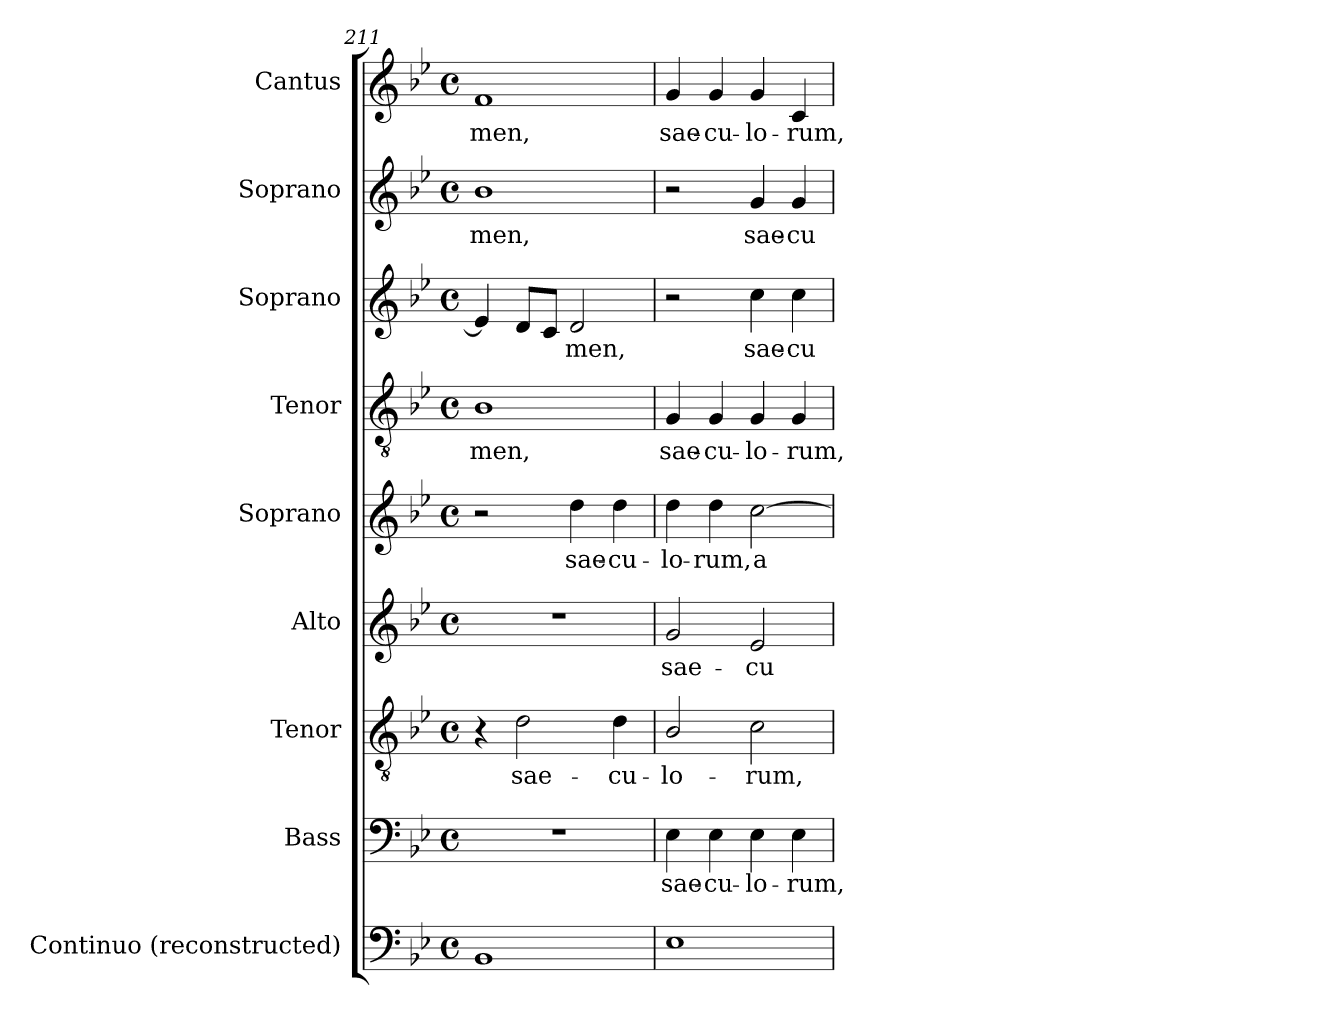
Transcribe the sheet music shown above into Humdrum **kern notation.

**kern	**kern	**text	**kern	**text	**kern	**text	**kern	**text	**kern	**text	**kern	**text	**kern	**text	**kern	**text
*part9	*part8	*part8	*part7	*part7	*part6	*part6	*part5	*part5	*part4	*part4	*part3	*part3	*part2	*part2	*part1	*part1
*staff9	*staff8	*staff8	*staff7	*staff7	*staff6	*staff6	*staff5	*staff5	*staff4	*staff4	*staff3	*staff3	*staff2	*staff2	*staff1	*staff1
*I"Continuo (reconstructed)	*I"Bass	*	*I"Tenor	*	*I"Alto	*	*I"Soprano	*	*I"Tenor	*	*I"Soprano	*	*I"Soprano	*	*I"Cantus	*
*I'Cont.	*I'B.	*	*I'T.	*	*I'A.	*	*I'S.	*	*I'T.	*	*I'S.	*	*I'S.	*	*	*
*clefF4	*clefF4	*	*clefGv2	*	*clefG2	*	*clefG2	*	*clefGv2	*	*clefG2	*	*clefG2	*	*clefG2	*
*	*	*	*ITrd7c12	*	*	*	*	*	*ITrd7c12	*	*	*	*	*	*	*
*k[b-e-]	*k[b-e-]	*	*k[b-e-]	*	*k[b-e-]	*	*k[b-e-]	*	*k[b-e-]	*	*k[b-e-]	*	*k[b-e-]	*	*k[b-e-]	*
*g:	*g:	*	*g:	*	*g:	*	*g:	*	*g:	*	*g:	*	*g:	*	*g:	*
*M4/4	*M4/4	*	*M4/4	*	*M4/4	*	*M4/4	*	*M4/4	*	*M4/4	*	*M4/4	*	*M4/4	*
*met(c)	*met(c)	*	*met(c)	*	*met(c)	*	*met(c)	*	*met(c)	*	*met(c)	*	*met(c)	*	*met(c)	*
=211	=211	=211	=211	=211	=211	=211	=211	=211	=211	=211	=211	=211	=211	=211	=211	=211
!	!	!	!	!	!	!	!	!	!	!LO:LY:b:color=#000000	!	!	!	!	!	!
!	!	!	!	!	!	!	!	!	!	!	!	!	!	!LO:LY:b:color=#000000	!	!
!	!	!	!	!	!	!	!	!	!	!	!	!	!	!	!	!LO:LY:b:color=#000000
1BB-i	1r	.	4r	.	1r	.	2r	.	1BB-i	-men,	4e-i/]	.	1b-i	-men,	1fi	-men,
!	!	!	!	!LO:LY:b:color=#000000	!	!	!	!	!	!	!	!	!	!	!	!
.	.	.	2Di\	sae-	.	.	.	.	.	.	8di/L	.	.	.	.	.
.	.	.	.	.	.	.	.	.	.	.	8ci/J	.	.	.	.	.
!	!	!	!	!	!	!	!	!LO:LY:b:color=#000000	!	!	!	!	!	!	!	!
!	!	!	!	!	!	!	!	!	!	!	!	!LO:LY:b:color=#000000	!	!	!	!
.	.	.	.	.	.	.	4ddi\	sae-	.	.	2di/	-men,	.	.	.	.
!	!	!	!	!LO:LY:b:color=#000000	!	!	!	!	!	!	!	!	!	!	!	!
!	!	!	!	!	!	!	!	!LO:LY:b:color=#000000	!	!	!	!	!	!	!	!
.	.	.	4Di\	-cu-	.	.	4ddi\	-cu-	.	.	.	.	.	.	.	.
=212	=212	=212	=212	=212	=212	=212	=212	=212	=212	=212	=212	=212	=212	=212	=212	=212
!	!	!LO:LY:b:color=#000000	!	!	!	!	!	!	!	!	!	!	!	!	!	!
!	!	!	!	!LO:LY:b:color=#000000	!	!	!	!	!	!	!	!	!	!	!	!
!	!	!	!	!	!	!LO:LY:b:color=#000000	!	!	!	!	!	!	!	!	!	!
!	!	!	!	!	!	!	!	!LO:LY:b:color=#000000	!	!	!	!	!	!	!	!
!	!	!	!	!	!	!	!	!	!	!LO:LY:b:color=#000000	!	!	!	!	!	!
!	!	!	!	!	!	!	!	!	!	!	!	!	!	!	!	!LO:LY:b:color=#000000
1E-i	4E-i\	sae-	2BB-i/	-lo-	2gi/	sae-	4ddi\	-lo-	4GGi/	sae-	2r	.	2r	.	4gi/	sae-
!	!	!LO:LY:b:color=#000000	!	!	!	!	!	!	!	!	!	!	!	!	!	!
!	!	!	!	!	!	!	!	!LO:LY:b:color=#000000	!	!	!	!	!	!	!	!
!	!	!	!	!	!	!	!	!	!	!LO:LY:b:color=#000000	!	!	!	!	!	!
!	!	!	!	!	!	!	!	!	!	!	!	!	!	!	!	!LO:LY:b:color=#000000
.	4E-i\	-cu-	.	.	.	.	4ddi\	-rum,	4GGi/	-cu-	.	.	.	.	4gi/	-cu-
!	!	!LO:LY:b:color=#000000	!	!	!	!	!	!	!	!	!	!	!	!	!	!
!	!	!	!	!LO:LY:b:color=#000000	!	!	!	!	!	!	!	!	!	!	!	!
!	!	!	!	!	!	!LO:LY:b:color=#000000	!	!	!	!	!	!	!	!	!	!
!	!	!	!	!	!	!	!	!LO:LY:b:color=#000000	!	!	!	!	!	!	!	!
!	!	!	!	!	!	!	!	!	!	!LO:LY:b:color=#000000	!	!	!	!	!	!
!	!	!	!	!	!	!	!	!	!	!	!	!LO:LY:b:color=#000000	!	!	!	!
!	!	!	!	!	!	!	!	!	!	!	!	!	!	!LO:LY:b:color=#000000	!	!
!	!	!	!	!	!	!	!	!	!	!	!	!	!	!	!	!LO:LY:b:color=#000000
.	4E-i\	-lo-	2Ci\	-rum,	2e-i/	-cu-	[2cci\	a-	4GGi/	-lo-	4cci\	sae-	4gi/	sae-	4gi/	-lo-
!	!	!LO:LY:b:color=#000000	!	!	!	!	!	!	!	!	!	!	!	!	!	!
!	!	!	!	!	!	!	!	!	!	!LO:LY:b:color=#000000	!	!	!	!	!	!
!	!	!	!	!	!	!	!	!	!	!	!	!LO:LY:b:color=#000000	!	!	!	!
!	!	!	!	!	!	!	!	!	!	!	!	!	!	!LO:LY:b:color=#000000	!	!
!	!	!	!	!	!	!	!	!	!	!	!	!	!	!	!	!LO:LY:b:color=#000000
.	4E-i\	-rum,	.	.	.	.	.	.	4GGi/	-rum,	4cci\	-cu-	4gi/	-cu-	4ci/	-rum,
=	=	=	=	=	=	=	=	=	=	=	=	=	=	=	=	=
*-	*-	*-	*-	*-	*-	*-	*-	*-	*-	*-	*-	*-	*-	*-	*-	*-
